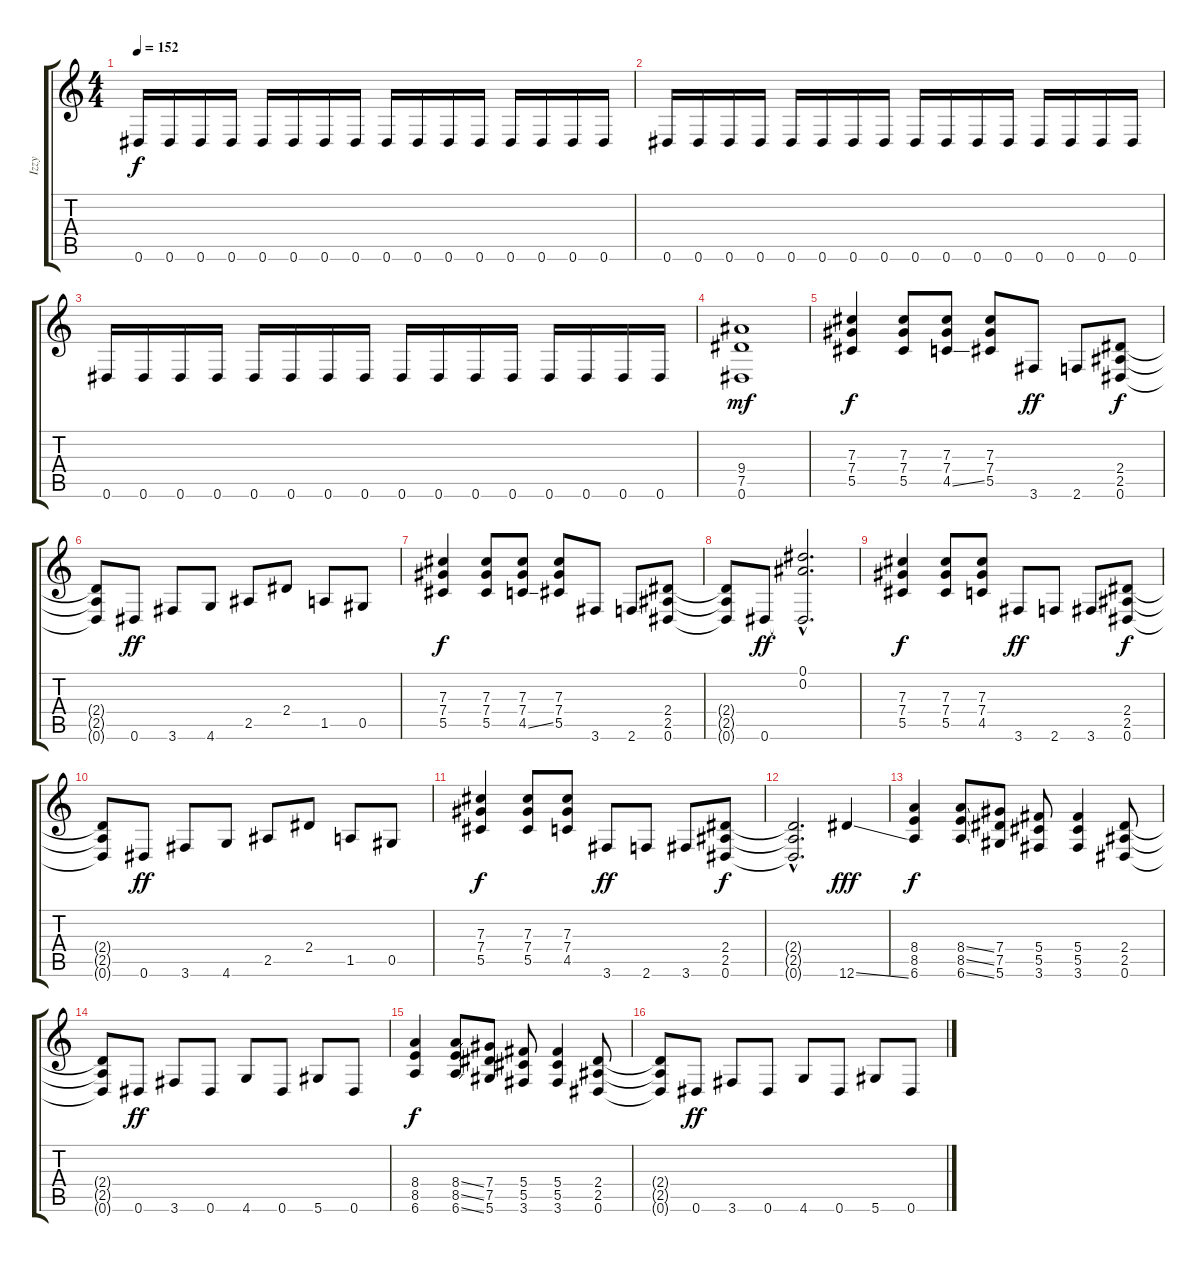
\track ("Izzy" "Izzy") {instrument distortionguitar}
\staff {score tabs}
\tuning (Eb4 Bb3 Gb3 Db3 Ab2 Eb2) {hide}
\ts (4 4)
\tempo 152
\clef g2
\ks c
0.6.16{dy f instrument distortionguitar} 0.6.16 0.6.16 0.6.16 0.6.16 0.6.16 0.6.16 0.6.16 0.6.16 0.6.16 0.6.16 0.6.16 0.6.16 0.6.16 0.6.16 0.6.16 |
0.6.16 0.6.16 0.6.16 0.6.16 0.6.16 0.6.16 0.6.16 0.6.16 0.6.16 0.6.16 0.6.16 0.6.16 0.6.16 0.6.16 0.6.16 0.6.16 |
0.6.16 0.6.16 0.6.16 0.6.16 0.6.16 0.6.16 0.6.16 0.6.16 0.6.16 0.6.16 0.6.16 0.6.16 0.6.16 0.6.16 0.6.16 0.6.16 |
(9.4 7.5 0.6).1{dy mf} |
(7.3 7.4 5.5).4{dy f} (7.3 7.4 5.5).8 (7.3 7.4 4.5{ss}).8 (7.3 7.4 5.5).8 3.6.8{dy ff} 2.6.8 (2.4 2.5 0.6).8{dy f} |
(2.4{t} 2.5{t} 0.6{t}).8 0.6.8{dy ff} 3.6.8 4.6.8 2.5.8 2.4.8 1.5.8 0.5.8 |
(7.3 7.4 5.5).4{dy f} (7.3 7.4 5.5).8 (7.3 7.4 4.5{ss}).8 (7.3 7.4 5.5).8 3.6.8 2.6.8 (2.4 2.5 0.6).8 |
(2.4{t} 2.5{t} 0.6{t}).8 0.6.8{dy ff} (0.1{hac} 0.2{hac} 0.6{hac t}).2{d} |
(7.3 7.4 5.5).4{dy f} (7.3 7.4 5.5).8 (7.3 7.4 4.5).8 3.6.8{dy ff} 2.6.8 3.6.8 (2.4 2.5 0.6).8{dy f} |
(2.4{t} 2.5{t} 0.6{t}).8 0.6.8{dy ff} 3.6.8 4.6.8 2.5.8 2.4.8 1.5.8 0.5.8 |
(7.3 7.4 5.5).4{dy f} (7.3 7.4 5.5).8 (7.3 7.4 4.5).8 3.6.8{dy ff} 2.6.8 3.6.8 (2.4 2.5 0.6).8{dy f} |
(2.4{hac t} 2.5{hac t} 0.6{hac t}).2{d} 12.6{ss}.4{dy fff} |
(8.4 8.5 6.6).4{dy f} (8.4{ss} 8.5{ss} 6.6{ss}).8 (7.4 7.5 5.6).8 (5.4 5.5 3.6).8 (5.4 5.5 3.6).4 (2.4 2.5 0.6).8 |
(2.4{t} 2.5{t} 0.6{t}).8 0.6.8{dy ff} 3.6.8 0.6.8 4.6.8 0.6.8 5.6.8 0.6.8 |
(8.4 8.5 6.6).4{dy f} (8.4{ss} 8.5{ss} 6.6{ss}).8 (7.4 7.5 5.6).8 (5.4 5.5 3.6).8 (5.4 5.5 3.6).4 (2.4 2.5 0.6).8 |
(2.4{t} 2.5{t} 0.6{t}).8 0.6.8{dy ff} 3.6.8 0.6.8 4.6.8 0.6.8 5.6.8 0.6.8
